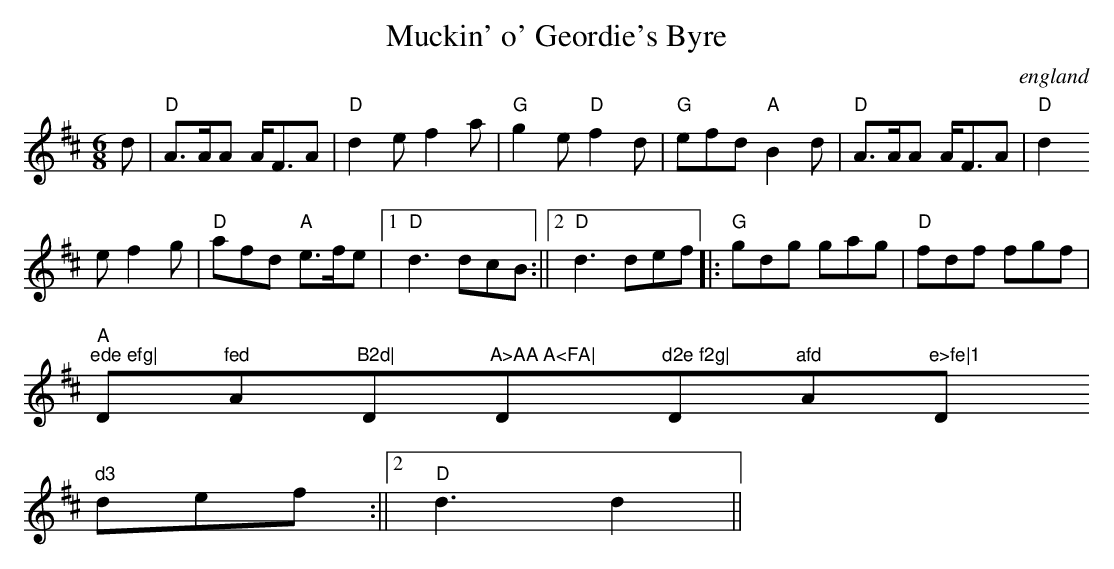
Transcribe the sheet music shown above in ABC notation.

X:1
T:Muckin' o' Geordie's Byre
O:england
M:6/8
L:1/8
K:D
d|"D"A>AA A<FA|"D"d2e f2a|"G"g2e "D"f2d|"G"efd "A"B2d|"D"A>AA A<FA|"D"d2
e f2g|"D"afd "A"e>fe|1 "D"d3 dcB:||2"D" d3 def|:"G"gdg gag|"D"fdf fgf|"A
"ede efg|"D"fed "A"B2d|"D"A>AA A<FA|"D"d2e f2g|"D"afd "A"e>fe|1 "D"d3
def:||2 "D"d3 d2||
